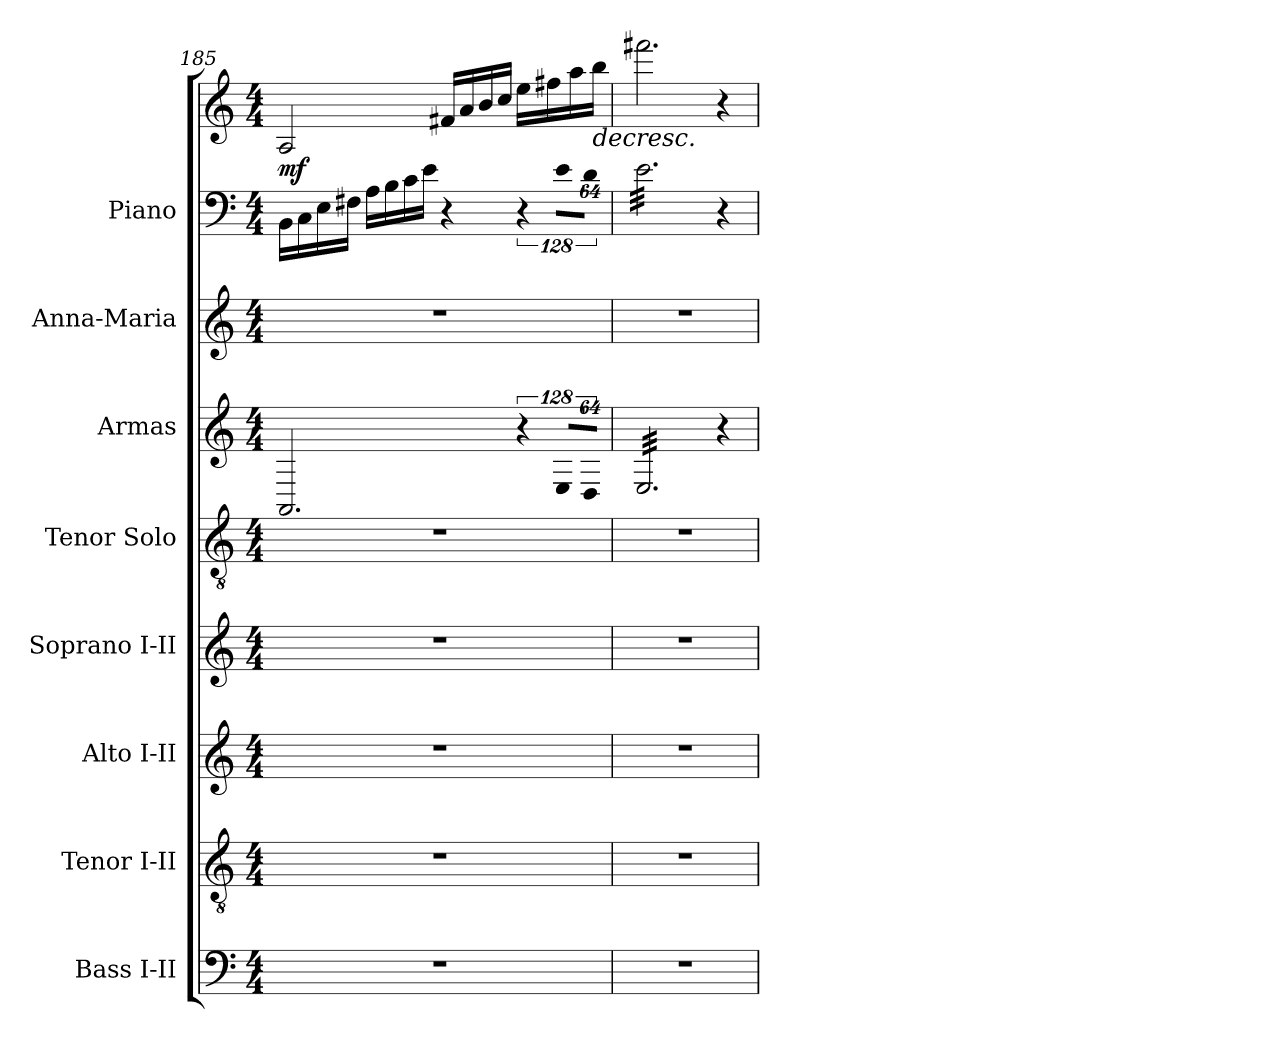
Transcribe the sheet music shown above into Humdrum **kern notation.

**kern	**kern	**kern	**kern	**kern	**kern	**kern	**kern	**kern	**dynam
*part8	*part7	*part6	*part5	*part4	*part3	*part2	*part1	*part1	*part1
*staff9	*staff8	*staff7	*staff6	*staff5	*staff4	*staff3	*staff2	*staff1	*staff1/2
*I"Bass I-II	*I"Tenor I-II	*I"Alto I-II	*I"Soprano I-II	*I"Tenor Solo	*I"Armas	*I"Anna-Maria	*I"Piano	*	*
*I'B.	*I'T.	*I'A.	*I'S.	*I'T. Solo	*I'Armas	*I'A-M	*I'Pno.	*	*
*clefF4	*clefGv2	*clefG2	*clefG2	*clefGv2	*clefG2	*clefG2	*clefF4	*clefG2	*
*	*ITrd7c12	*	*	*ITrd7c12	*ITrd7c12	*	*	*	*
*k[]	*k[]	*k[]	*k[]	*k[]	*k[]	*k[]	*k[]	*k[]	*
*C:	*C:	*C:	*C:	*C:	*C:	*C:	*C:	*C:	*
*M4/4	*M4/4	*M4/4	*M4/4	*M4/4	*M4/4	*M4/4	*M4/4	*M4/4	*
=185	=185	=185	=185	=185	=185	=185	=185	=185	=185
1r	1r	1r	1r	1r	2.AAAi/	1r	16BBi\LL	2Ai/	mf
.	.	.	.	.	.	.	16Ci\	.	]
.	.	.	.	.	.	.	16Ei\	.	.
.	.	.	.	.	.	.	16F#Xi\JJ	.	.
.	.	.	.	.	.	.	16Ai\LL	.	.
.	.	.	.	.	.	.	16Bi\	.	.
.	.	.	.	.	.	.	16ci\	.	.
.	.	.	.	.	.	.	16ei\JJ	.	.
.	.	.	.	.	.	.	4r	16f#Xi/LL	.
.	.	.	.	.	.	.	.	16ai/	.
.	.	.	.	.	.	.	.	16bi/	.
.	.	.	.	.	.	.	.	16cci/JJ	.
!	!	!	!	!	!LO:N:vis=8	!	!LO:N:vis=8	!	!
.	.	.	.	.	1024%85r	.	1024%85r	16eei\LL	.
.	.	.	.	.	.	.	.	16ff#Xi\	.
!	!	!	!	!	!LO:N:vis=8	!	!LO:N:vis=8	!	!
.	.	.	.	.	1024%85EEi/L	.	1024%85ei\L	.	.
.	.	.	.	.	.	.	.	16aai\	.
!	!	!	!	!	!LO:N:vis=8	!	!LO:N:vis=8	!	!
.	.	.	.	.	512%43DDi/J	.	512%43di\J	.	.
!	!	!	!	!	!	!	!	!	!LO:HP:b
.	.	.	.	.	.	.	.	16bbi\JJ	>
!!LO:LB:g=z
=186	=186	=186	=186	=186	=186	=186	=186	=186	=186
*	*	*	*	*	*	*	*	*MM88	*
*	*	*	*	*	*tremolo	*	*	*	*
*	*	*	*	*	*	*	*tremolo	*	*
1r	1r	1r	1r	1r	32EEi/LLL	1r	32ei\LLL	2.fff#Xi\	.
.	.	.	.	.	32EEi/	.	32ei\	.	.
.	.	.	.	.	32EEi/	.	32ei\	.	.
.	.	.	.	.	32EEi/	.	32ei\	.	.
.	.	.	.	.	32EEi/	.	32ei\	.	.
.	.	.	.	.	32EEi/	.	32ei\	.	.
.	.	.	.	.	32EEi/	.	32ei\	.	.
.	.	.	.	.	32EEi/	.	32ei\	.	.
.	.	.	.	.	32EEi/	.	32ei\	.	.
.	.	.	.	.	32EEi/	.	32ei\	.	.
.	.	.	.	.	32EEi/	.	32ei\	.	.
.	.	.	.	.	32EEi/	.	32ei\	.	.
.	.	.	.	.	32EEi/	.	32ei\	.	.
.	.	.	.	.	32EEi/	.	32ei\	.	.
.	.	.	.	.	32EEi/	.	32ei\	.	.
.	.	.	.	.	32EEi/	.	32ei\	.	.
.	.	.	.	.	32EEi/	.	32ei\	.	.
.	.	.	.	.	32EEi/	.	32ei\	.	.
.	.	.	.	.	32EEi/	.	32ei\	.	.
.	.	.	.	.	32EEi/	.	32ei\	.	.
.	.	.	.	.	32EEi/	.	32ei\	.	.
.	.	.	.	.	32EEi/	.	32ei\	.	.
.	.	.	.	.	32EEi/	.	32ei\	.	.
.	.	.	.	.	32EEi/JJJ	.	32ei\JJJ	.	.
*	*	*	*	*	*	*	*Xtremolo	*	*
*	*	*	*	*	*Xtremolo	*	*	*	*
.	.	.	.	.	4r	.	4r	4r	.
=	=	=	=	=	=	=	=	=	=
*-	*-	*-	*-	*-	*-	*-	*-	*-	*-
